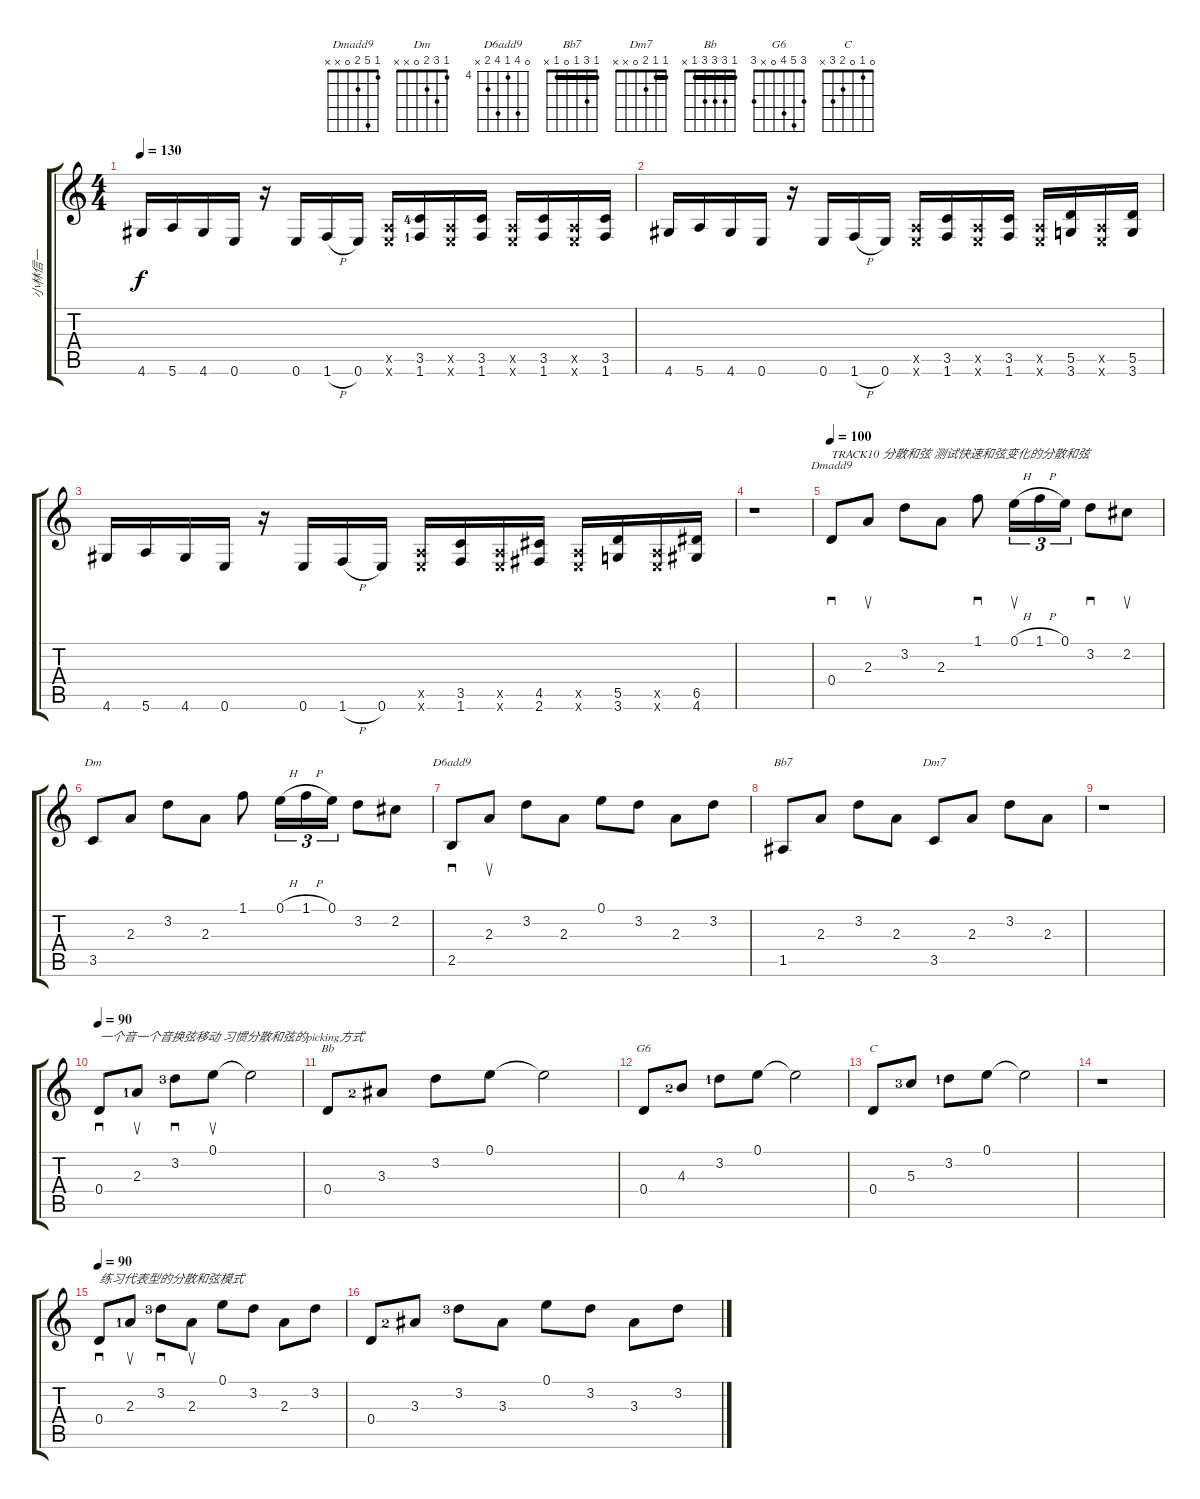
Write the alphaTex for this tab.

\track ("小林信一" "小林信一") {instrument overdrivenguitar}
\staff {score tabs}
\tuning (E4 B3 G3 D3 A2 E2) {hide}
\chord ("Dmadd9" 1 5 2 0 x x)
\chord ("Dm" 1 3 2 0 x x)
\chord ("D6add9" 0 7 4 7 5 x) {firstfret 4}
\chord ("Bb7" 1 3 1 0 1 x) {barre 1}
\chord ("Dm7" 1 1 2 0 x x) {barre 1}
\chord ("Bb" 1 3 3 3 1 x) {barre 1}
\chord ("G6" 3 5 4 0 x 3)
\chord ("C" 0 1 0 2 3 x)
\ts (4 4)
\tempo 130
\clef g2
\ks c
4.6.16{dy f} 5.6.16 4.6.16 0.6.16 r.16 0.6.16 1.6{h}.16 0.6.16 (0.5{x} 0.6{x}).16 (3.5{lf 5} 1.6{lf 2}).16 (0.5{x} 0.6{x}).16 (3.5 1.6).16 (0.5{x} 0.6{x}).16 (3.5 1.6).16 (0.5{x} 0.6{x}).16 (3.5 1.6).16 |
4.6.16 5.6.16 4.6.16 0.6.16 r.16 0.6.16 1.6{h}.16 0.6.16 (0.5{x} 0.6{x}).16 (3.5 1.6).16 (0.5{x} 0.6{x}).16 (3.5 1.6).16 (0.5{x} 0.6{x}).16 (5.5 3.6).16 (0.5{x} 0.6{x}).16 (5.5 3.6).16 |
4.6.16 5.6.16 4.6.16 0.6.16 r.16 0.6.16 1.6{h}.16 0.6.16 (0.5{x} 0.6{x}).16 (3.5 1.6).16 (0.5{x} 0.6{x}).16 (4.5 2.6).16 (0.5{x} 0.6{x}).16 (5.5 3.6).16 (0.5{x} 0.6{x}).16 (6.5 4.6).16 |
r.1 |
\tempo 100
0.4.8{sd ch "Dmadd9" txt "TRACK10 分散和弦 测试快速和弦变化的分散和弦"} 2.3.8{su} 3.2.8 2.3.8 1.1.8{sd} 0.1{h}.16{su tu (3 2)} 1.1{h}.16{tu (3 2)} 0.1.16{tu (3 2)} 3.2.8{sd} 2.2.8{su} |
3.5.8{ch "Dm"} 2.3.8 3.2.8 2.3.8 1.1.8 0.1{h}.16{tu (3 2)} 1.1{h}.16{tu (3 2)} 0.1.16{tu (3 2)} 3.2.8 2.2.8 |
2.5.8{sd ch "D6add9"} 2.3.8{su} 3.2.8 2.3.8 0.1.8 3.2.8 2.3.8 3.2.8 |
1.5.8{ch "Bb7"} 2.3.8 3.2.8 2.3.8 3.5.8{ch "Dm7"} 2.3.8 3.2.8 2.3.8 |
r.1 |
\tempo 90
0.4.8{sd txt "一个音一个音换弦移动 习惯分散和弦的picking方式"} 2.3{lf 2}.8{su} 3.2{lf 4}.8{sd} 0.1.8{su} 0.1{t}.2 |
0.4.8{ch "Bb"} 3.3{lf 3}.8 3.2.8 0.1.8 0.1{t}.2 |
0.4.8{ch "G6"} 4.3{lf 3}.8 3.2{lf 2}.8 0.1.8 0.1{t}.2 |
0.4.8{ch "C"} 5.3{lf 4}.8 3.2{lf 2}.8 0.1.8 0.1{t}.2 |
r.1 |
\tempo 90
0.4.8{sd txt "练习代表型的分散和弦模式"} 2.3{lf 2}.8{su} 3.2{lf 4}.8{sd} 2.3.8{su} 0.1.8 3.2.8 2.3.8 3.2.8 |
0.4.8 3.3{lf 3}.8 3.2{lf 4}.8 3.3.8 0.1.8 3.2.8 3.3.8 3.2.8
